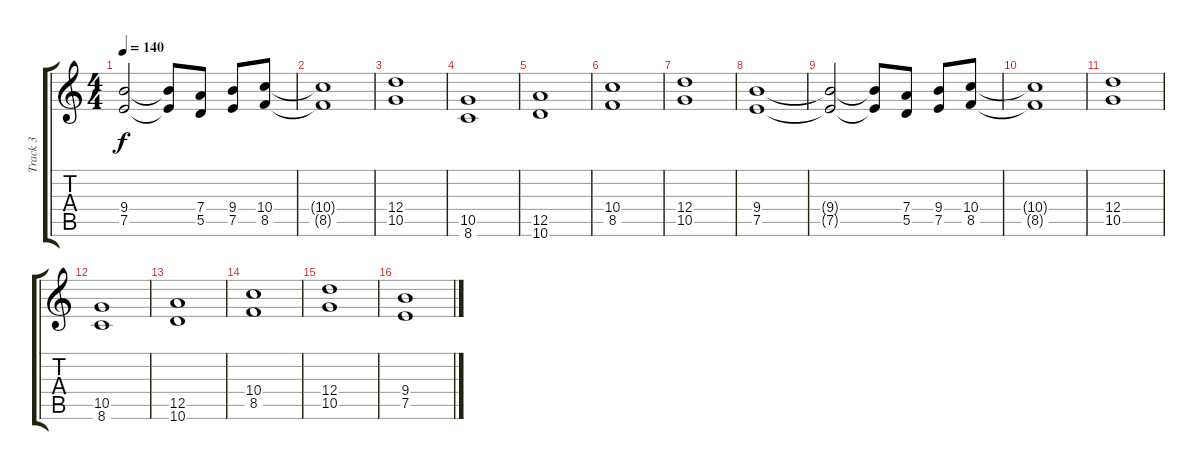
\track ("Track 3" "Track 3") {instrument overdrivenguitar}
\staff {score tabs}
\tuning (E4 B3 G3 D3 A2 E2) {hide}
\ts (4 4)
\tempo 140
\clef g2
\ks c
(9.4{t} 7.5{t}).2{dy f} (9.4{t} 7.5{t}).8 (7.4 5.5).8 (9.4 7.5).8 (10.4 8.5).8 |
(10.4{t} 8.5{t}).1 |
(12.4 10.5).1 |
(10.5 8.6).1 |
(12.5 10.6).1 |
(10.4 8.5).1 |
(12.4 10.5).1 |
(9.4 7.5).1 |
(9.4{t} 7.5{t}).2 (9.4{t} 7.5{t}).8 (7.4 5.5).8 (9.4 7.5).8 (10.4 8.5).8 |
(10.4{t} 8.5{t}).1 |
(12.4 10.5).1 |
(10.5 8.6).1 |
(12.5 10.6).1 |
(10.4 8.5).1 |
(12.4 10.5).1 |
(9.4 7.5).1
